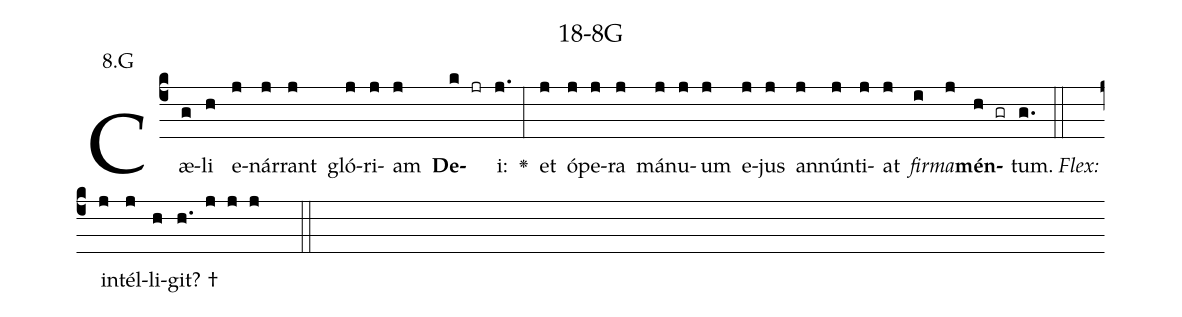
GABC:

name: 18-8G;
annotation: 8.G;
%%
(c4)Cæ(g)li(h) e(j)nár(j)rant(j) gló(j)ri(j)am(j) <b>De</b>(k jr)i:(j.) <v>\greheightstar</v>(:) et(j) ó(j)pe(j)ra(j) má(j)nu(j)um(j) e(j)jus(j) an(j)nún(j)ti(j)at(j) <i>fir</i>(i)<i>ma</i>(j)<b>mén</b>(h gr)tum.(g.) (::)
<i>Flex:</i>()  in(j)tél(j)li(h)git? †(h. j j j  ::)

%E(j) u(j) o(i) u(j) a(h) e.(g.) (::)
